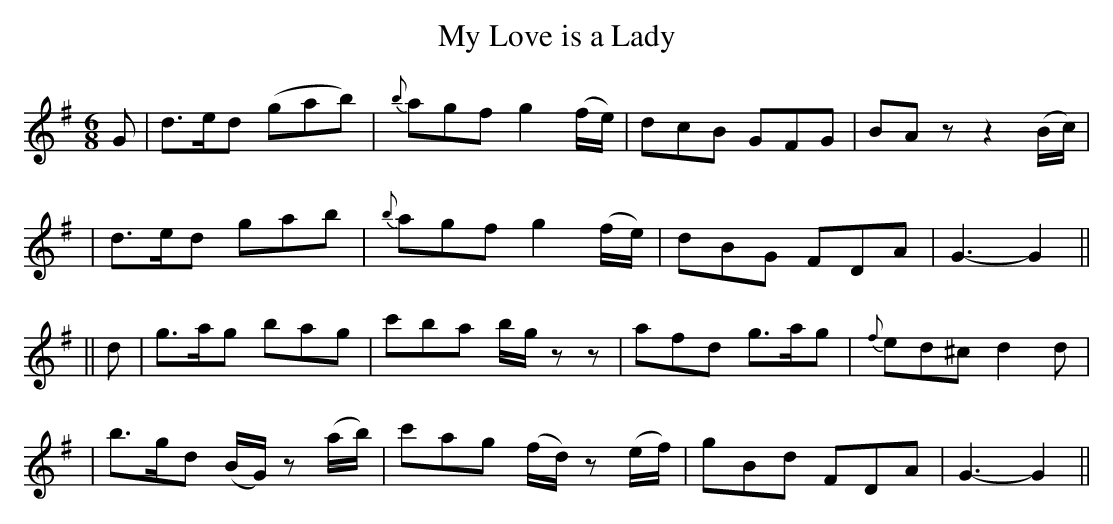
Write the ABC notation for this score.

X:1
T:My Love is a Lady
M:6/8
L:1/8
K:G
G \
| d>ed (gab) | {b}agf g2(f/e/) | dcB GFG | BAz z2(B/c/) |
| d>ed gab | {b}agf g2(f/e/) | dBG FDA | G3- G2 ||
|| d \
| g>ag bag | c'ba b/g/zz | afd g>ag | {f}ed^c d2d |
| b>gd (B/G/) z (a/b/) | c'ag (f/d/) z (e/f/) | gBd FDA | G3- G2 ||
